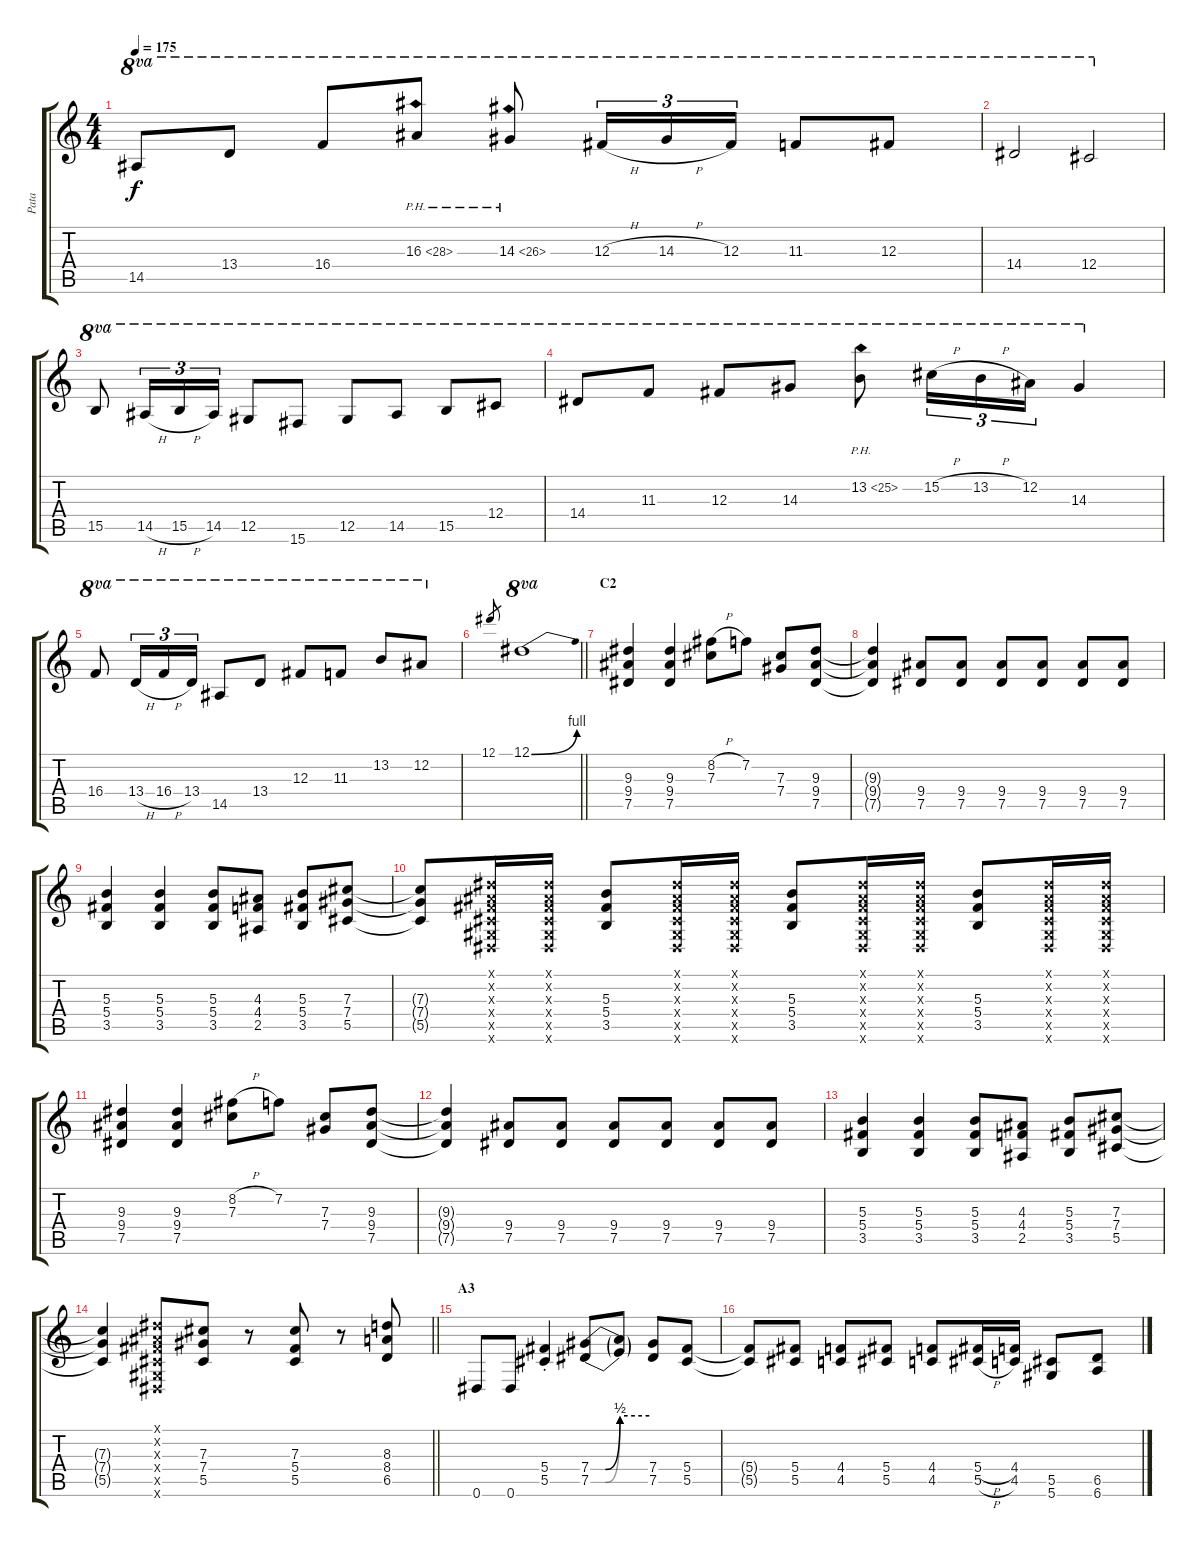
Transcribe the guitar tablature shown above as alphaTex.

\track ("Pata" "Pata") {instrument overdrivenguitar}
\staff {score tabs}
\tuning (Eb4 Bb3 Gb3 Db3 Ab2 Eb2) {hide}
\ts (4 4)
\tempo 175
\clef g2
\ks c
14.5.8{ot 8va dy f} 13.4.8{ot 8va} 16.4.8{ot 8va} 16.3{ph 12}.8{ot 8va} 14.3{ph 12}.8{ot 8va} 12.3{h}.16{tu (3 2) ot 8va} 14.3{h}.16{tu (3 2) ot 8va} 12.3.16{tu (3 2) ot 8va} 11.3.8{ot 8va} 12.3.8{ot 8va} |
14.4.2{ot 8va} 12.4.2{ot 8va} |
15.5.8{ot 8va} 14.5{h}.16{tu (3 2) ot 8va} 15.5{h}.16{tu (3 2) ot 8va} 14.5.16{tu (3 2) ot 8va} 12.5.8{ot 8va} 15.6.8{ot 8va} 12.5.8{ot 8va} 14.5.8{ot 8va} 15.5.8{ot 8va} 12.4.8{ot 8va} |
14.4.8{ot 8va} 11.3.8{ot 8va} 12.3.8{ot 8va} 14.3.8{ot 8va} 13.2{ph 12}.8{ot 8va} 15.2{h}.16{tu (3 2) ot 8va} 13.2{h}.16{tu (3 2) ot 8va} 12.2.16{tu (3 2) ot 8va} 14.3.4{ot 8va} |
16.4.8{ot 8va} 13.4{h}.16{tu (3 2) ot 8va} 16.4{h}.16{tu (3 2) ot 8va} 13.4.16{tu (3 2) ot 8va} 14.5.8{ot 8va} 13.4.8{ot 8va} 12.3.8{ot 8va} 11.3.8{ot 8va} 13.2.8{ot 8va} 12.2.8{ot 8va} |
\barLineRight lightlight
12.1.8{gr} 12.1{be (bend 0 0 60 4)}.1{ot 8va} |
\section ("" "C2")
(9.3 9.4 7.5).4{volume 12} (9.3 9.4 7.5).4 (8.2{h} 7.3).8 7.2.8 (7.3 7.4).8 (9.3 9.4 7.5).8 |
(9.3{t} 9.4{t} 7.5{t}).4 (9.4 7.5).8 (9.4 7.5).8 (9.4 7.5).8 (9.4 7.5).8 (9.4 7.5).8 (9.4 7.5).8 |
(5.3 5.4 3.5).4 (5.3 5.4 3.5).4 (5.3 5.4 3.5).8 (4.3 4.4 2.5).8 (5.3 5.4 3.5).8 (7.3 7.4 5.5).8 |
(7.3{t} 7.4{t} 5.5{t}).8 (0.1{x} 0.2{x} 0.3{x} 0.4{x} 0.5{x} 0.6{x}).16 (0.1{x} 0.2{x} 0.3{x} 0.4{x} 0.5{x} 0.6{x}).16 (5.3 5.4 3.5).8 (0.1{x} 0.2{x} 0.3{x} 0.4{x} 0.5{x} 0.6{x}).16 (0.1{x} 0.2{x} 0.3{x} 0.4{x} 0.5{x} 0.6{x}).16 (5.3 5.4 3.5).8 (0.1{x} 0.2{x} 0.3{x} 0.4{x} 0.5{x} 0.6{x}).16 (0.1{x} 0.2{x} 0.3{x} 0.4{x} 0.5{x} 0.6{x}).16 (5.3 5.4 3.5).8 (0.1{x} 0.2{x} 0.3{x} 0.4{x} 0.5{x} 0.6{x}).16 (0.1{x} 0.2{x} 0.3{x} 0.4{x} 0.5{x} 0.6{x}).16 |
(9.3 9.4 7.5).4 (9.3 9.4 7.5).4 (8.2{h} 7.3).8 7.2.8 (7.3 7.4).8 (9.3 9.4 7.5).8 |
(9.3{t} 9.4{t} 7.5{t}).4 (9.4 7.5).8 (9.4 7.5).8 (9.4 7.5).8 (9.4 7.5).8 (9.4 7.5).8 (9.4 7.5).8 |
(5.3 5.4 3.5).4 (5.3 5.4 3.5).4 (5.3 5.4 3.5).8 (4.3 4.4 2.5).8 (5.3 5.4 3.5).8 (7.3 7.4 5.5).8 |
\barLineRight lightlight
(7.3{t} 7.4{t} 5.5{t}).4 (0.1{x} 0.2{x} 0.3{x} 0.4{x} 0.5{x} 0.6{x}).8 (7.3 7.4 5.5).8 r.8 (7.3 5.4 5.5).8 r.8 (8.3 8.4 6.5).8 |
\section ("" "A3")
0.6.8 0.6.8 (5.4{st} 5.5).4 (7.4{be (custom 0 0 15 0 30 2 60 2)} 7.5{be (custom 0 0 15 0 30 2 60 2)}).8 (7.4{t} 7.5{t}).8 (7.4 7.5).8 (5.4 5.5).8 |
(5.4{t} 5.5{t}).8 (5.4 5.5).8 (4.4 4.5).8 (5.4 5.5).8 (4.4 4.5).8 (5.4{h} 5.5{h}).16 (4.4 4.5).16 (5.5 5.6).8 (6.5 6.6).8
